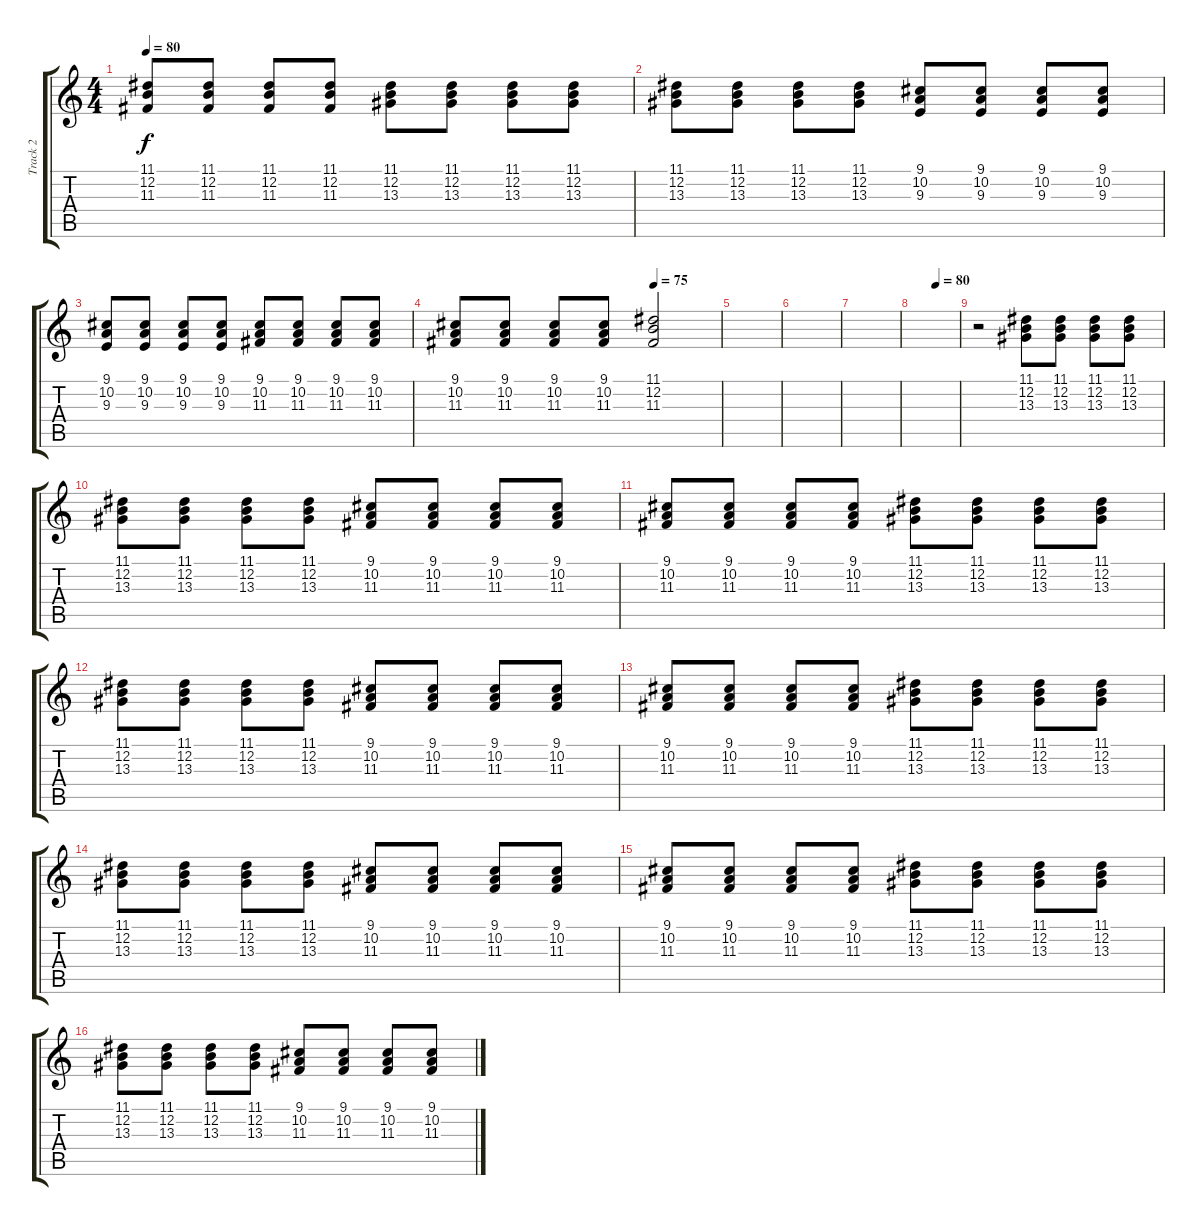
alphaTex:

\track ("Track 2" "Track 2") {instrument brightacousticpiano}
\staff {score tabs}
\tuning (E4 B3 G3 D3 A2 E2) {hide}
\ts (4 4)
\tempo 80
\clef g2
\ks c
(11.1 12.2 11.3).8{dy f} (11.1 12.2 11.3).8 (11.1 12.2 11.3).8 (11.1 12.2 11.3).8 (11.1 12.2 13.3).8 (11.1 12.2 13.3).8 (11.1 12.2 13.3).8 (11.1 12.2 13.3).8 |
(11.1 12.2 13.3).8 (11.1 12.2 13.3).8 (11.1 12.2 13.3).8 (11.1 12.2 13.3).8 (9.1 10.2 9.3).8 (9.1 10.2 9.3).8 (9.1 10.2 9.3).8 (9.1 10.2 9.3).8 |
(9.1 10.2 9.3).8 (9.1 10.2 9.3).8 (9.1 10.2 9.3).8 (9.1 10.2 9.3).8 (9.1 10.2 11.3).8 (9.1 10.2 11.3).8 (9.1 10.2 11.3).8 (9.1 10.2 11.3).8 |
\tempo (75 0.75)
(9.1 10.2 11.3).8 (9.1 10.2 11.3).8 (9.1 10.2 11.3).8 (9.1 10.2 11.3).8 (11.1 12.2 11.3).2 |
|
|
|
\tempo (80 0.5)
|
r.2 (11.1 12.2 13.3).8 (11.1 12.2 13.3).8 (11.1 12.2 13.3).8 (11.1 12.2 13.3).8 |
(11.1 12.2 13.3).8 (11.1 12.2 13.3).8 (11.1 12.2 13.3).8 (11.1 12.2 13.3).8 (9.1 10.2 11.3).8 (9.1 10.2 11.3).8 (9.1 10.2 11.3).8 (9.1 10.2 11.3).8 |
(9.1 10.2 11.3).8 (9.1 10.2 11.3).8 (9.1 10.2 11.3).8 (9.1 10.2 11.3).8 (11.1 12.2 13.3).8 (11.1 12.2 13.3).8 (11.1 12.2 13.3).8 (11.1 12.2 13.3).8 |
(11.1 12.2 13.3).8 (11.1 12.2 13.3).8 (11.1 12.2 13.3).8 (11.1 12.2 13.3).8 (9.1 10.2 11.3).8 (9.1 10.2 11.3).8 (9.1 10.2 11.3).8 (9.1 10.2 11.3).8 |
(9.1 10.2 11.3).8 (9.1 10.2 11.3).8 (9.1 10.2 11.3).8 (9.1 10.2 11.3).8 (11.1 12.2 13.3).8 (11.1 12.2 13.3).8 (11.1 12.2 13.3).8 (11.1 12.2 13.3).8 |
(11.1 12.2 13.3).8 (11.1 12.2 13.3).8 (11.1 12.2 13.3).8 (11.1 12.2 13.3).8 (9.1 10.2 11.3).8 (9.1 10.2 11.3).8 (9.1 10.2 11.3).8 (9.1 10.2 11.3).8 |
(9.1 10.2 11.3).8 (9.1 10.2 11.3).8 (9.1 10.2 11.3).8 (9.1 10.2 11.3).8 (11.1 12.2 13.3).8 (11.1 12.2 13.3).8 (11.1 12.2 13.3).8 (11.1 12.2 13.3).8 |
(11.1 12.2 13.3).8 (11.1 12.2 13.3).8 (11.1 12.2 13.3).8 (11.1 12.2 13.3).8 (9.1 10.2 11.3).8 (9.1 10.2 11.3).8 (9.1 10.2 11.3).8 (9.1 10.2 11.3).8
